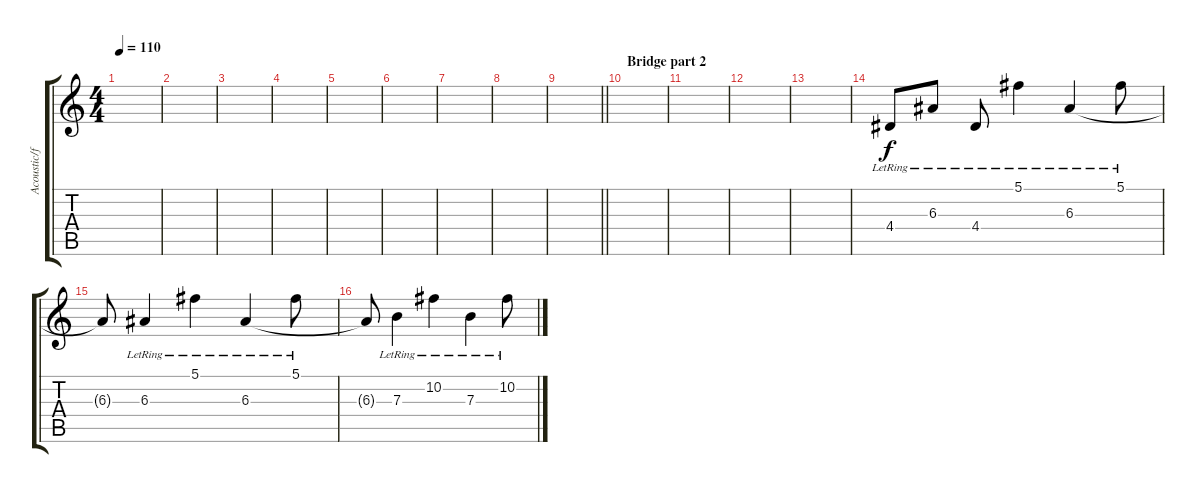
\track ("Acoustic/fills" "Acoustic/f") {instrument acousticguitarsteel}
\staff {score tabs}
\tuning (Db4 Ab3 E3 B2 Gb2 B1) {hide}
\ts (4 4)
\tempo 110
\clef g2
\ks c
|
|
|
|
|
|
|
|
\barLineRight lightlight
|
\section ("" "Bridge part 2")
|
|
|
|
4.4{lr}.8 6.3{lr}.8 4.4{lr}.8 5.1{lr}.4 6.3{lr}.4 5.1{lr}.8 |
6.3{t}.8 6.3{lr}.4 5.1{lr}.4 6.3{lr}.4 5.1{lr}.8 |
6.3{t}.8 7.3{lr}.4 10.2{lr}.4 7.3{lr}.4 10.2{lr}.8
